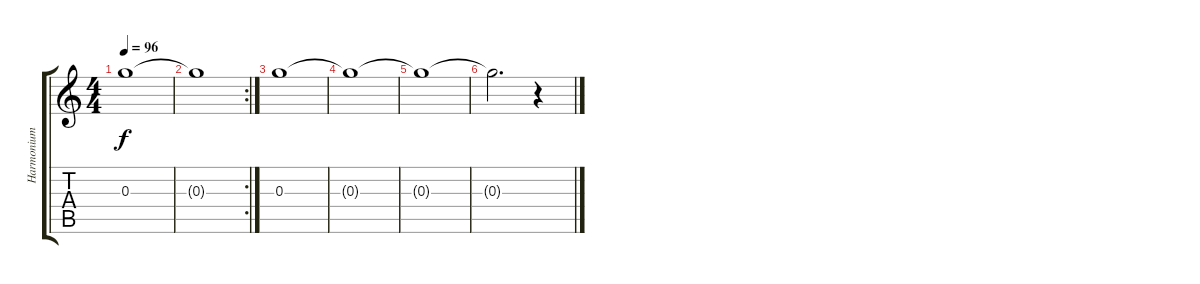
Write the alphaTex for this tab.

\track ("Harmonium - Left hand" "Harmonium ") {instrument churchorgan}
\staff {score tabs}
\tuning (E6 B5 G5 D5 A4 E4) {hide}
\ts (4 4)
\tempo 96
\clef g2
\ks c
0.3{t}.1{dy f} |
\rc 2
0.3{t}.1 |
0.3.1 |
0.3{t}.1 |
0.3{t}.1 |
0.3{t}.2{d} r.4
